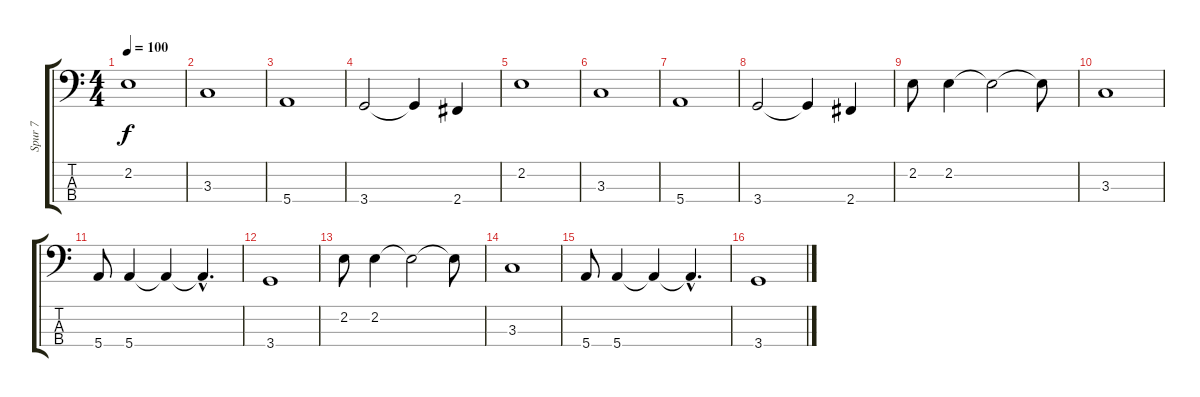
\track ("Spur 7" "Spur 7") {instrument electricbasspick}
\staff {score tabs}
\tuning (G2 D2 A1 E1) {hide}
\ts (4 4)
\tempo 100
\clef f4
\ks c
2.2.1{dy f} |
3.3.1 |
5.4.1 |
3.4.2 3.4{t}.4 2.4.4 |
2.2.1 |
3.3.1 |
5.4.1 |
3.4.2 3.4{t}.4 2.4.4 |
2.2.8 2.2.4 2.2{t}.2 2.2{t}.8 |
3.3.1 |
5.4.8 5.4.4 5.4{t}.4 5.4{hac t}.4{d} |
3.4.1 |
2.2.8 2.2.4 2.2{t}.2 2.2{t}.8 |
3.3.1 |
5.4.8 5.4.4 5.4{t}.4 5.4{hac t}.4{d} |
3.4.1
